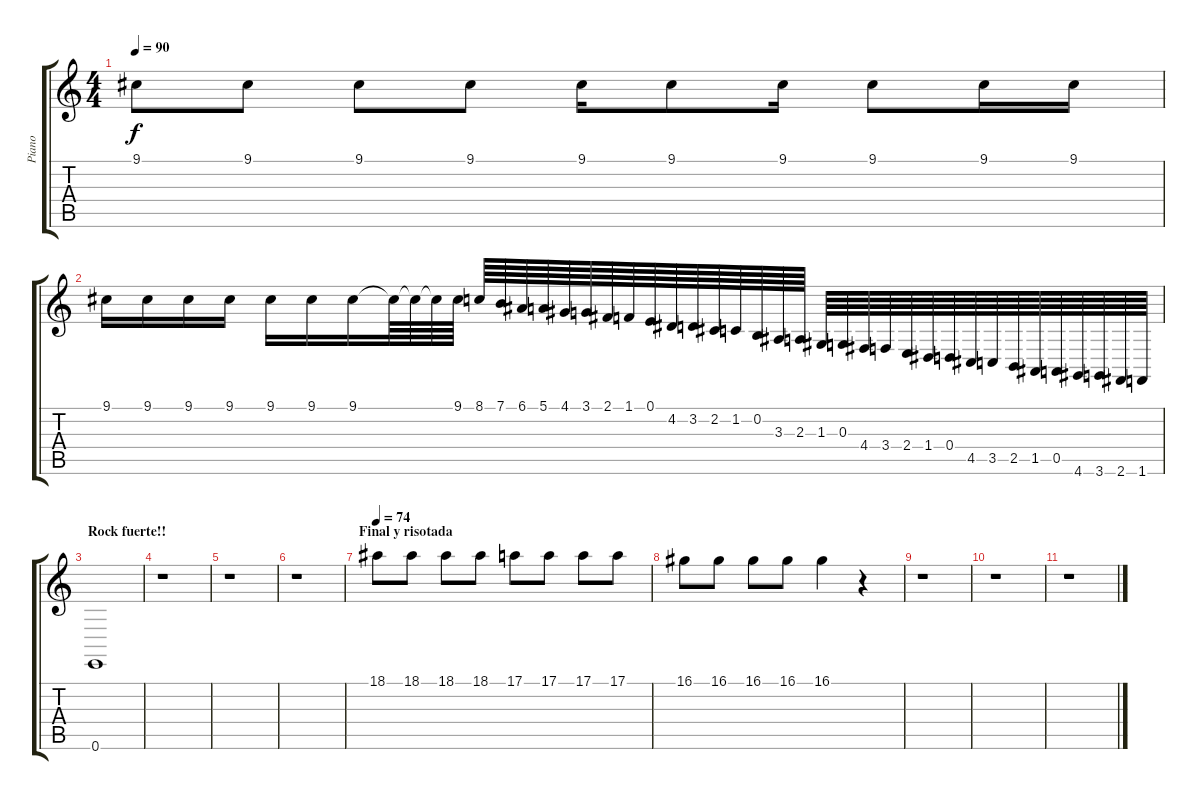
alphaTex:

\track ("Piano" "Piano") {instrument acousticgrandpiano}
\staff {score tabs}
\tuning (E4 B3 G3 D3 A2 E2) {hide}
\ts (4 4)
\tempo 90
\clef g2
\ks c
9.1.8{dy f} 9.1.8 9.1.8 9.1.8 9.1.16 9.1.8 9.1.16 9.1.8 9.1.16 9.1.16 |
9.1.16 9.1.16 9.1.16 9.1.16 9.1.16 9.1.16 9.1.16 9.1{t}.64 9.1{t}.64 9.1{t}.64 9.1.64 8.1.64 7.1.64 6.1.64 5.1.64 4.1.64 3.1.64 2.1.64 1.1.64 0.1.64 4.2.64 3.2.64 2.2.64 1.2.64 0.2.64 3.3.64 2.3.64 1.3.64 0.3.64 4.4.64 3.4.64 2.4.64 1.4.64 0.4.64 4.5.64 3.5.64 2.5.64 1.5.64 0.5.64 4.6.64 3.6.64 2.6.64 1.6.64 |
\section ("" "Rock fuerte!!")
0.6.1 |
r.1 |
r.1 |
r.1 |
\section ("" "Final y risotada")
\tempo 74
18.1.8 18.1.8 18.1.8 18.1.8 17.1.8 17.1.8 17.1.8 17.1.8 |
16.1.8 16.1.8 16.1.8 16.1.8 16.1.4 r.4 |
r.1 |
r.1 |
r.1
